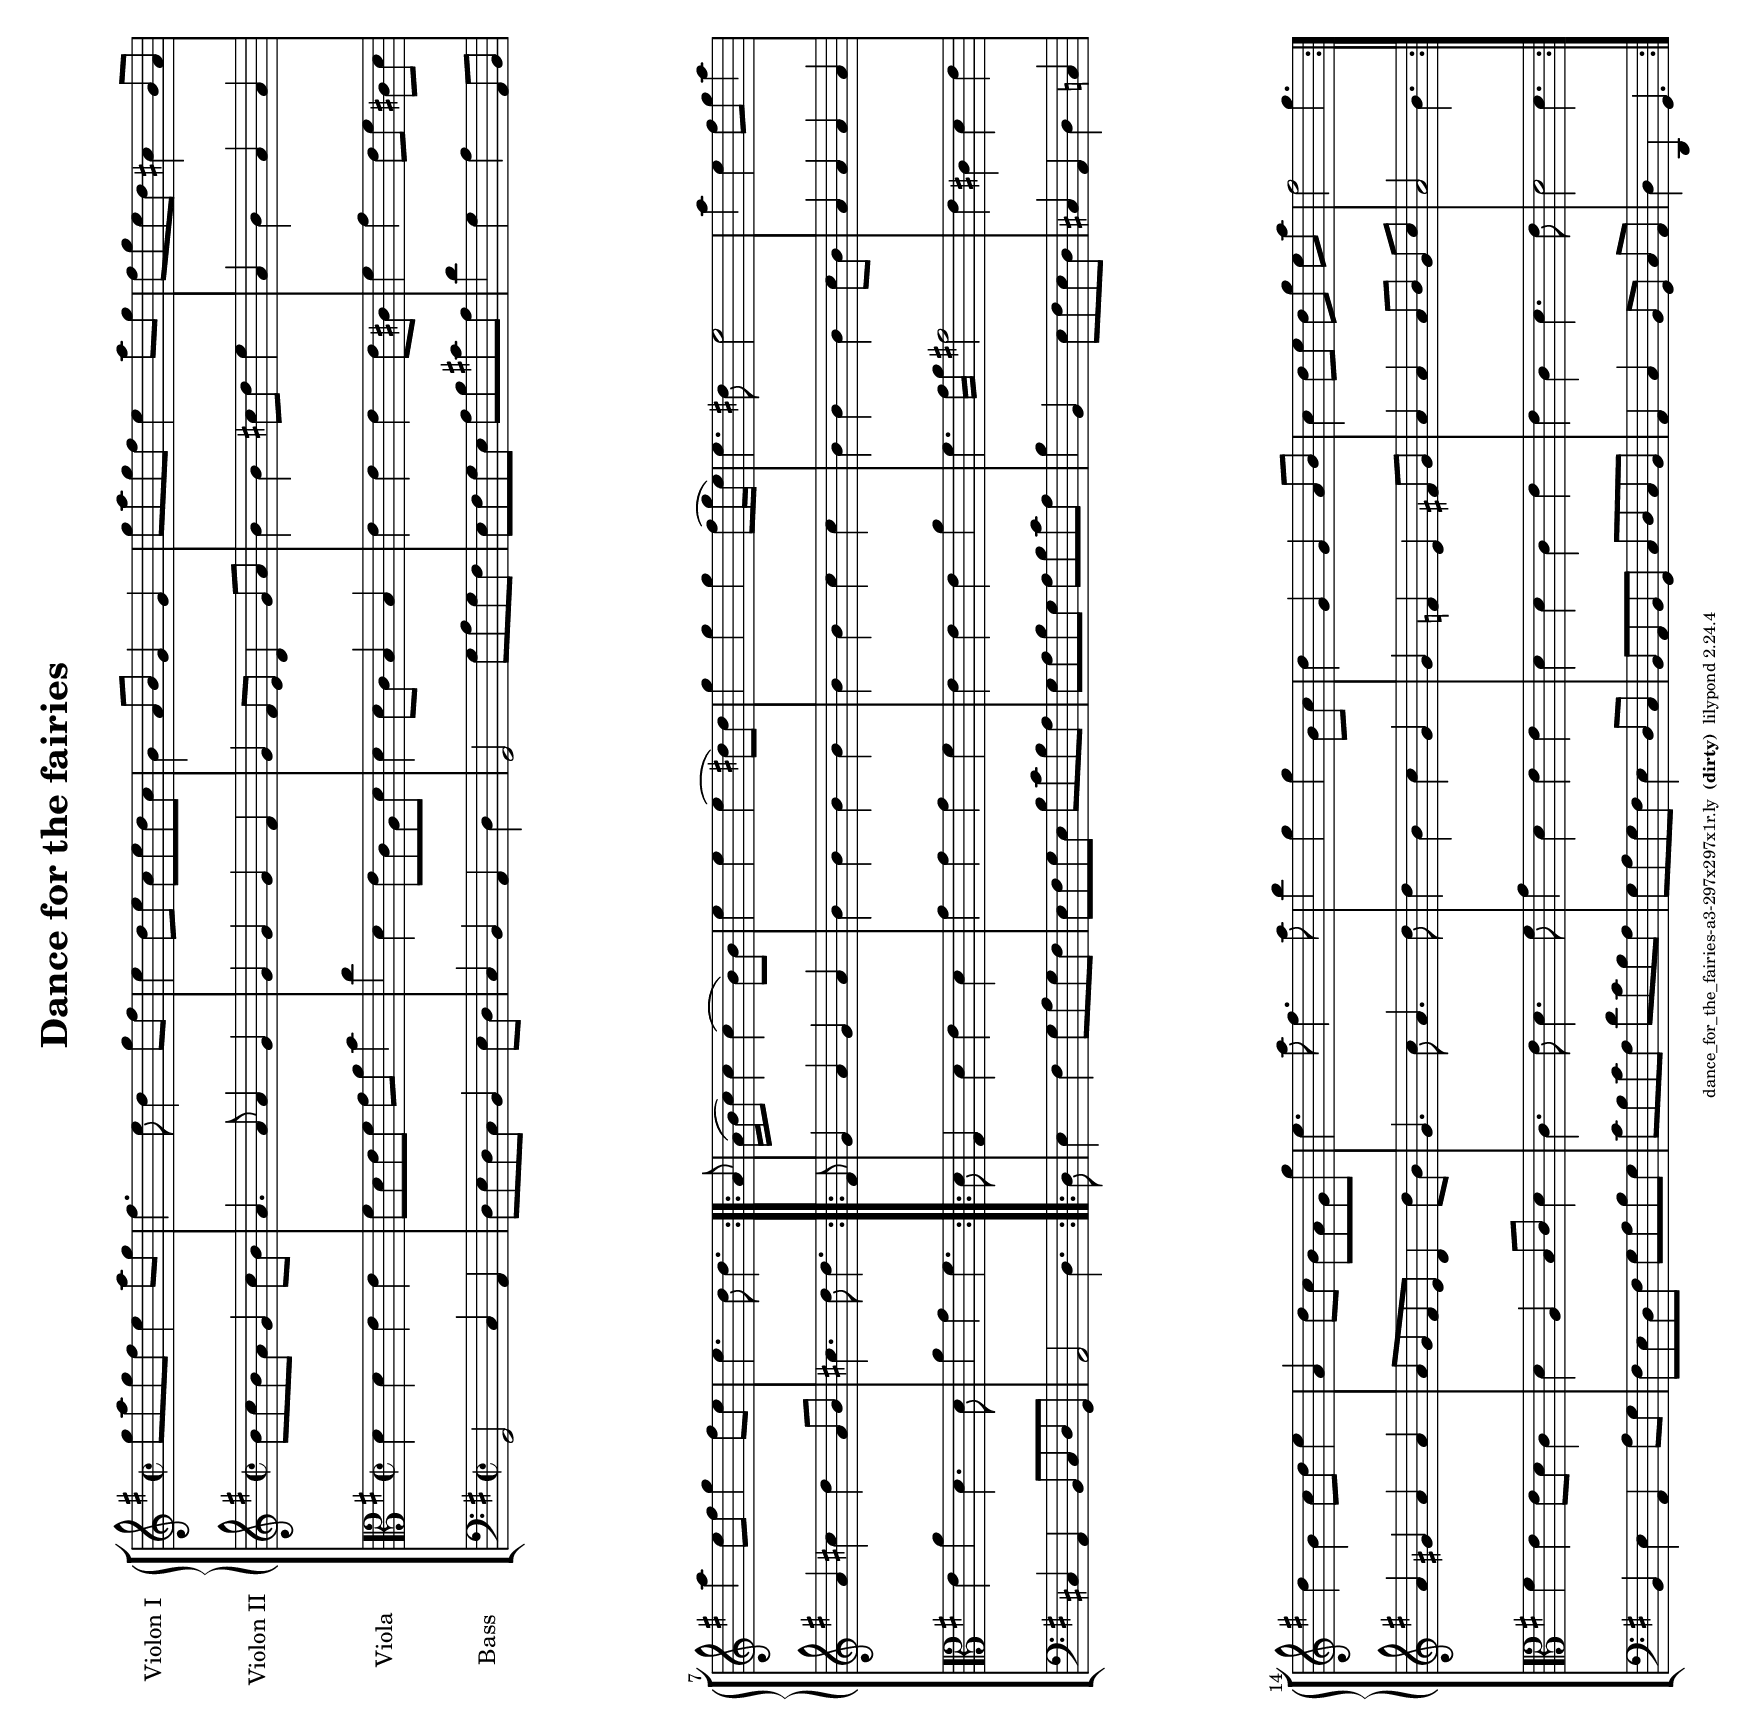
\version "2.18.2"

\include "../../include/general.ily"

#(ly:set-option 'relative-includes #t)
\include "a3-297x297.ily"
#(ly:set-option 'relative-includes #f)

\paper {
  first-page-number = 1
}


breaks = {}

#(set-global-staff-size 20)
\version "2.18.2"

\header {
  title = "Dance for the fairies"
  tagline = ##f
}

global = {
  \key g \major
  \time 2/2
}

violinI = \relative c''' {
  \global
  
  \repeat volta 2 {
    g8 a g fis e4 a8 g
    fis4. e8 d4 g8 fis
    e4 d8 e c e d c
    b4 a8 b g4 g
    g'8 a g fis e4 a8 g
    
    fis g e d cis4 b8 a
    a'4 e8 fis g4 fis8 e
    e4. d8 d4.
  }
  \repeat volta 2 {
    a8 a16( b c8) c4 c( b8) b
    e4 e e( dis8) dis
    
    g4 g g fis8( g16 e)
    e4. dis8 e2
    a4 e fis8 g a4
    d,4 b c8 d e4
    a,4 d8 c b a g g'
    
    e4. a8 fis4. a8
    b4 g g b,8 c
    d4 g, g a8 b
    c4 d8 e d[ g] e a
    fis2 g4.
  }
}

violinII = \relative c'' {
  \global
  
  \repeat volta 2 {
    b8 c b a g4 c8 b
    a4. a8 a4 g
    g g g fis
    g fis8 e d4 g8 a
    b4 b cis8 d e4
    
    a, b a a
    a cis d a8 b
    cis4. d8 d4.
  }
  \repeat volta 2 {
    fis,8 g4 a g a
    b b b b
    b b c c
    b b b c8 b
    a4 a a a
    a gis a a
    a8 g fis e d4 d'8 b
    
    g4. c8 a4. d8
    d4 b c g
    g f e fis8 g
    a4 a a8[ b] g c
    a2 b4.
  }
}

viola = \relative c' {
  \global
  
  \repeat volta 2 {
    d4 d e e
    fis8 d e fis g a b4
    c d, e8 c a d
    d4 d8 c b4 b
    e e e e8 cis
    
    fis4 g e8[ fis] cis d
    e4 a d,4. d8
    a'4 g fis4.
  }
  \repeat volta 2 {
    d8 g,4 d' e d
    g g g fis
    
    e e e a
    fis4. g16 a gis2
    e4 cis d e
    fis e e8 d c4
    d a b8 c d4
    
    c4. e8 d4. fis8
    g4 d e e
    d d c e
    e c d4. e8
    d2 d4.
  }
}

bass = \relative c {
  \global
  
  \repeat volta 2 {
    g2 c4 a
    d8 e d c b4 e8 d
    c4 b a d
    g,2 g'8 a g fis
    e fis g e a b cis a
  
    d4 g, a a,8 b
    cis4 a b8 cis d g, 
    a2 d4.
  }
  \repeat volta 2 {
    d8 e4 fis g8 a g fis
    e fis g e b' c b a
    
    g a b g a b c a
    b4 b, e8 fis e d 
    cis4 a d c
    b e a, a'8 g
    fis e d fis g a b g
    
    c b c a d c b a
    g a g fis e4 d8 c 
    b a b g c d c b
    a4 c b8[ g] c a
    d4 d, g4.
  }
}

violinIPart = \new Staff \with {
  instrumentName = "Violon I"
} \violinI

violinIIPart = \new Staff \with {
  instrumentName = "Violon II"
} \violinII

violaPart = \new Staff \with {
  instrumentName = "Viola"
} { \clef alto \viola }

bassPart = \new Staff \with {
  instrumentName = "Bass"
} << { \clef "bass" \bass } \breaks >>

\score {
  \new StaffGroup  
  <<
    \new GrandStaff <<
      \violinIPart
      \violinIIPart
    >>
    \violaPart
    \bassPart
  >>
  \layout { }
}

